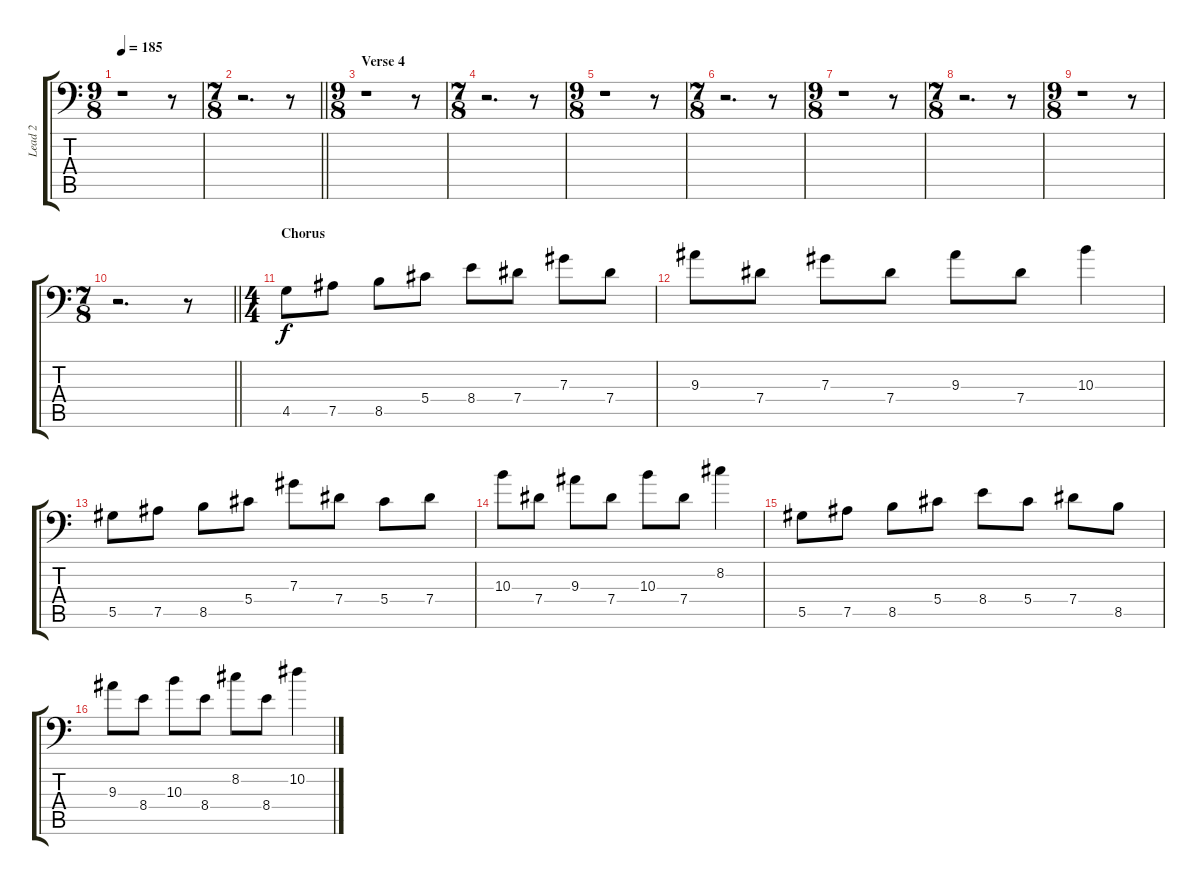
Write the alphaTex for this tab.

\track ("Lead 2" "Lead 2") {instrument overdrivenguitar}
\staff {score tabs}
\tuning (Bb3 F3 Db3 Ab2 Eb2 Bb1) {hide}
\ts (9 8)
\tempo 185
\clef f4
\ks c
r.1{dy f} r.8 |
\ts (7 8)
\barLineRight lightlight
r.2{d} r.8 |
\ts (9 8)
\section ("" "Verse 4")
r.1 r.8 |
\ts (7 8)
r.2{d} r.8 |
\ts (9 8)
r.1 r.8 |
\ts (7 8)
r.2{d} r.8 |
\ts (9 8)
r.1 r.8 |
\ts (7 8)
r.2{d} r.8 |
\ts (9 8)
r.1 r.8 |
\ts (7 8)
\barLineRight lightlight
r.2{d} r.8 |
\ts (4 4)
\section ("" "Chorus")
4.5.8 7.5.8 8.5.8 5.4.8 8.4.8 7.4.8 7.3.8 7.4.8 |
9.3.8 7.4.8 7.3.8 7.4.8 9.3.8 7.4.8 10.3.4 |
5.5.8 7.5.8 8.5.8 5.4.8 7.3.8 7.4.8 5.4.8 7.4.8 |
10.3.8 7.4.8 9.3.8 7.4.8 10.3.8 7.4.8 8.2.4 |
5.5.8 7.5.8 8.5.8 5.4.8 8.4.8 5.4.8 7.4.8 8.5.8 |
9.3.8 8.4.8 10.3.8 8.4.8 8.2.8 8.4.8 10.2.4
